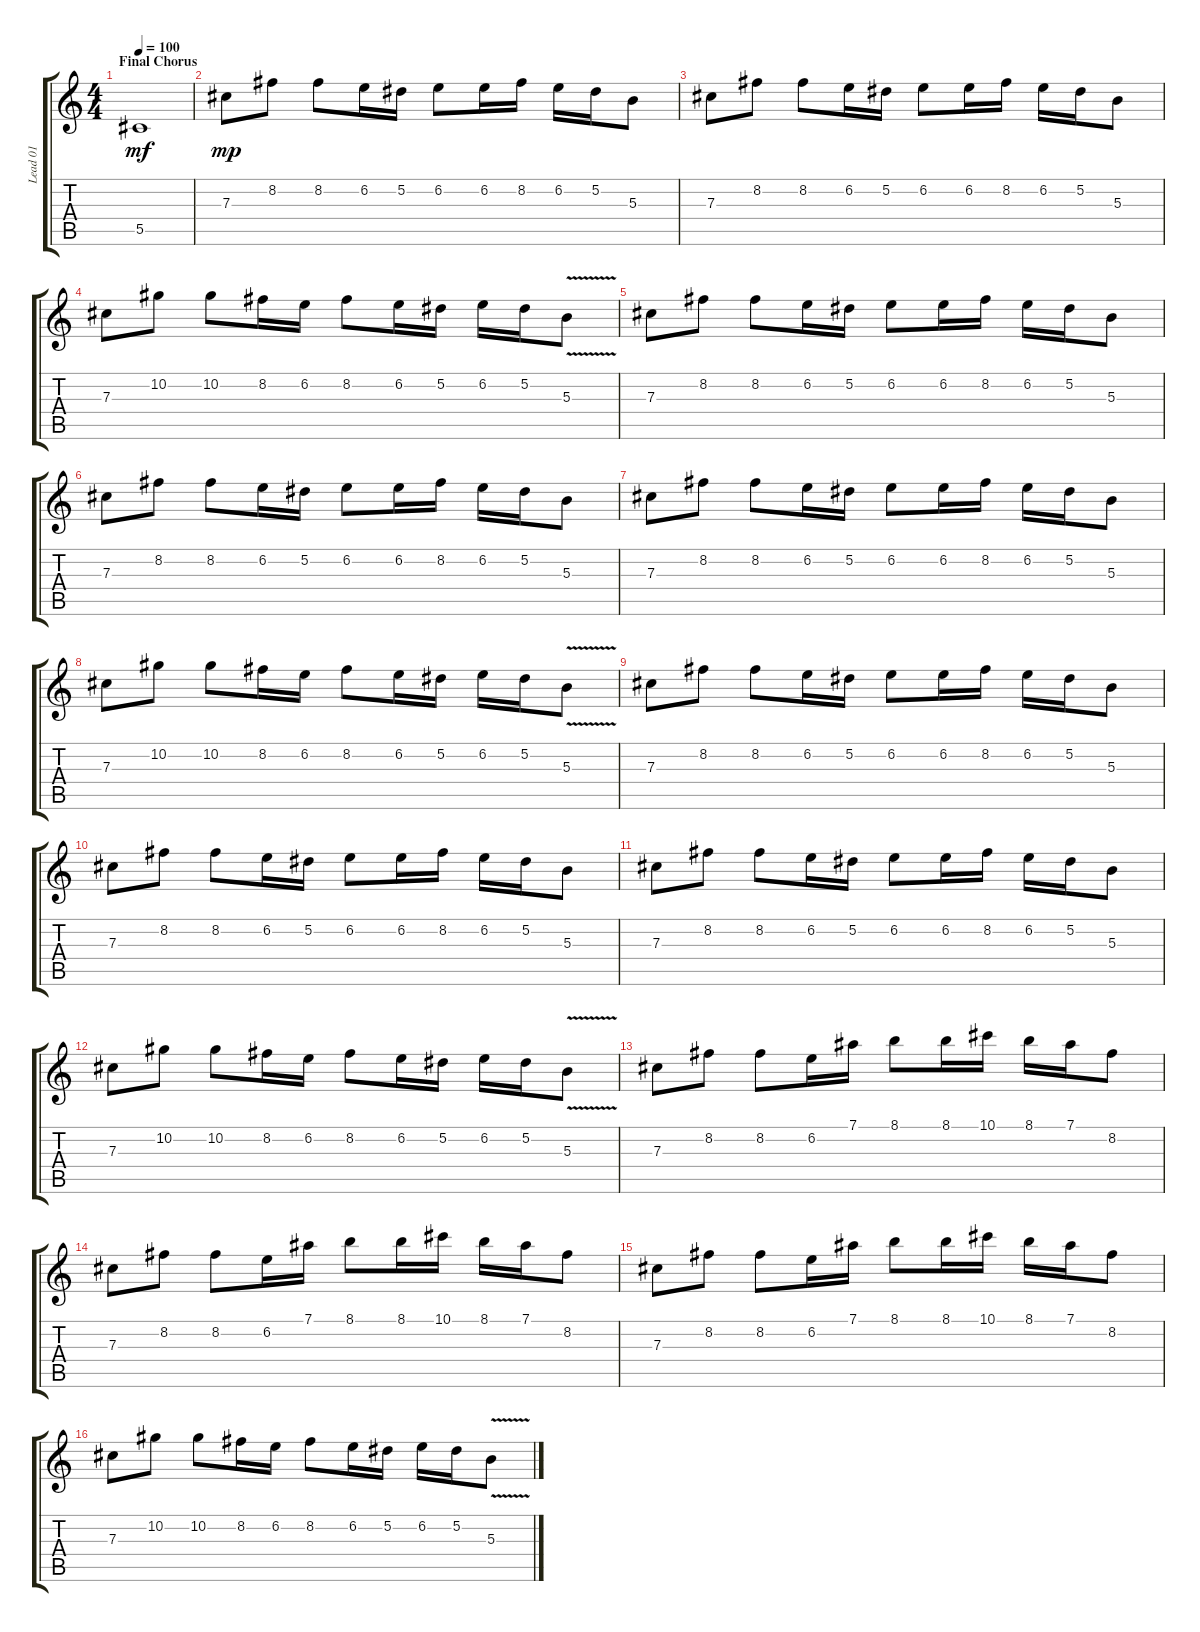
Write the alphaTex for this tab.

\track ("Lead 01" "Lead 01") {instrument distortionguitar}
\staff {score tabs}
\tuning (Eb4 Bb3 Gb3 Db3 Ab2 Db2) {hide}
\ts (4 4)
\section ("" "Final Chorus")
\tempo 100
\clef g2
\ks c
5.5.1{dy mf} |
7.3.8{dy mp} 8.2.8 8.2.8 6.2.16 5.2.16 6.2.8 6.2.16 8.2.16 6.2.16 5.2.16 5.3.8 |
7.3.8 8.2.8 8.2.8 6.2.16 5.2.16 6.2.8 6.2.16 8.2.16 6.2.16 5.2.16 5.3.8 |
7.3.8 10.2.8 10.2.8 8.2.16 6.2.16 8.2.8 6.2.16 5.2.16 6.2.16 5.2.16 5.3{v}.8 |
7.3.8 8.2.8 8.2.8 6.2.16 5.2.16 6.2.8 6.2.16 8.2.16 6.2.16 5.2.16 5.3.8 |
7.3.8 8.2.8 8.2.8 6.2.16 5.2.16 6.2.8 6.2.16 8.2.16 6.2.16 5.2.16 5.3.8 |
7.3.8 8.2.8 8.2.8 6.2.16 5.2.16 6.2.8 6.2.16 8.2.16 6.2.16 5.2.16 5.3.8 |
7.3.8 10.2.8 10.2.8 8.2.16 6.2.16 8.2.8 6.2.16 5.2.16 6.2.16 5.2.16 5.3{v}.8 |
7.3.8 8.2.8 8.2.8 6.2.16 5.2.16 6.2.8 6.2.16 8.2.16 6.2.16 5.2.16 5.3.8 |
7.3.8 8.2.8 8.2.8 6.2.16 5.2.16 6.2.8 6.2.16 8.2.16 6.2.16 5.2.16 5.3.8 |
7.3.8 8.2.8 8.2.8 6.2.16 5.2.16 6.2.8 6.2.16 8.2.16 6.2.16 5.2.16 5.3.8 |
7.3.8 10.2.8 10.2.8 8.2.16 6.2.16 8.2.8 6.2.16 5.2.16 6.2.16 5.2.16 5.3{v}.8 |
7.3.8 8.2.8 8.2.8 6.2.16 7.1.16 8.1.8 8.1.16 10.1.16 8.1.16 7.1.16 8.2.8 |
7.3.8 8.2.8 8.2.8 6.2.16 7.1.16 8.1.8 8.1.16 10.1.16 8.1.16 7.1.16 8.2.8 |
7.3.8 8.2.8 8.2.8 6.2.16 7.1.16 8.1.8 8.1.16 10.1.16 8.1.16 7.1.16 8.2.8 |
7.3.8 10.2.8 10.2.8 8.2.16 6.2.16 8.2.8 6.2.16 5.2.16 6.2.16 5.2.16 5.3{v}.8
